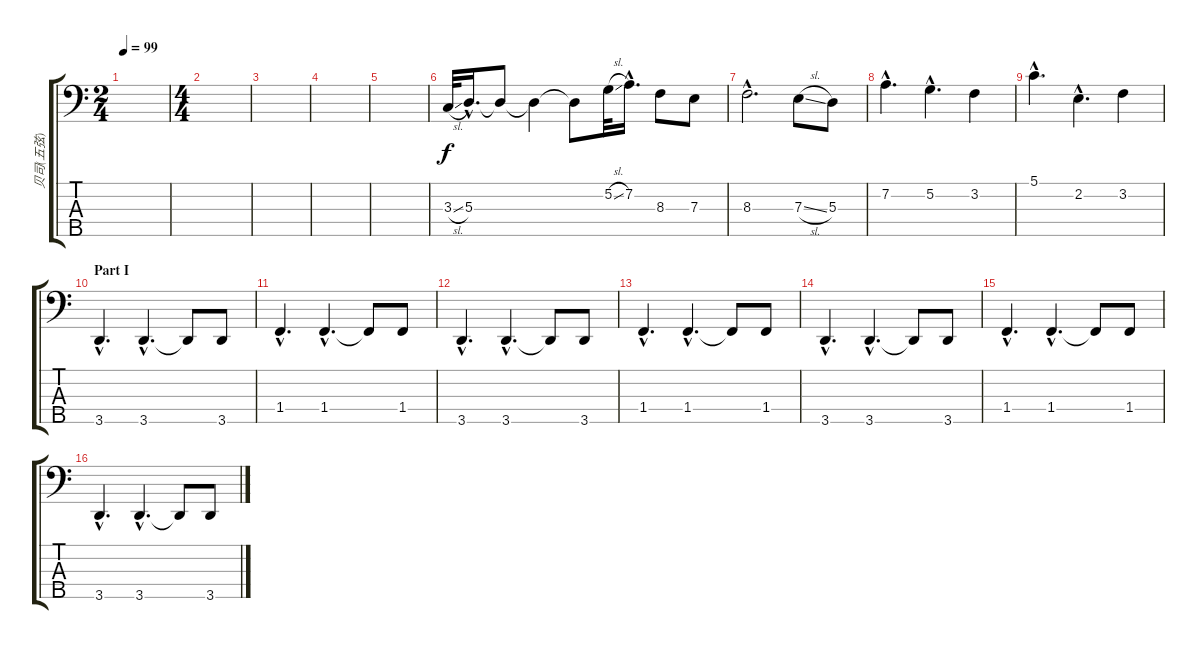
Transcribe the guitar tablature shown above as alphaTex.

\track ("贝司(五弦)" "贝司(五弦)") {instrument electricbassfinger}
\staff {score tabs}
\tuning (G2 D2 A1 E1 B0) {hide}
\ts (2 4)
\tempo 99
\clef f4
\ks c
|
\ts (4 4)
|
|
|
|
3.3{sl}.32 5.3{hac}.16{d} 5.3{t}.8 5.3{t}.4 5.3{t}.8 5.2{sl}.32 7.2{hac}.16{d} 8.3.8 7.3.8 |
8.3{hac}.2{d} 7.3{sl}.8 5.3.8 |
7.2{hac}.4{d} 5.2{hac}.4{d} 3.2.4 |
5.1{hac}.4{d} 2.2{hac}.4{d} 3.2.4 |
\section ("" "Part I")
3.5{hac}.4{d} 3.5{hac}.4{d} 3.5{t}.8 3.5.8 |
1.4{hac}.4{d} 1.4{hac}.4{d} 1.4{t}.8 1.4.8 |
3.5{hac}.4{d} 3.5{hac}.4{d} 3.5{t}.8 3.5.8 |
1.4{hac}.4{d} 1.4{hac}.4{d} 1.4{t}.8 1.4.8 |
3.5{hac}.4{d} 3.5{hac}.4{d} 3.5{t}.8 3.5.8 |
1.4{hac}.4{d} 1.4{hac}.4{d} 1.4{t}.8 1.4.8 |
3.5{hac}.4{d} 3.5{hac}.4{d} 3.5{t}.8 3.5.8
